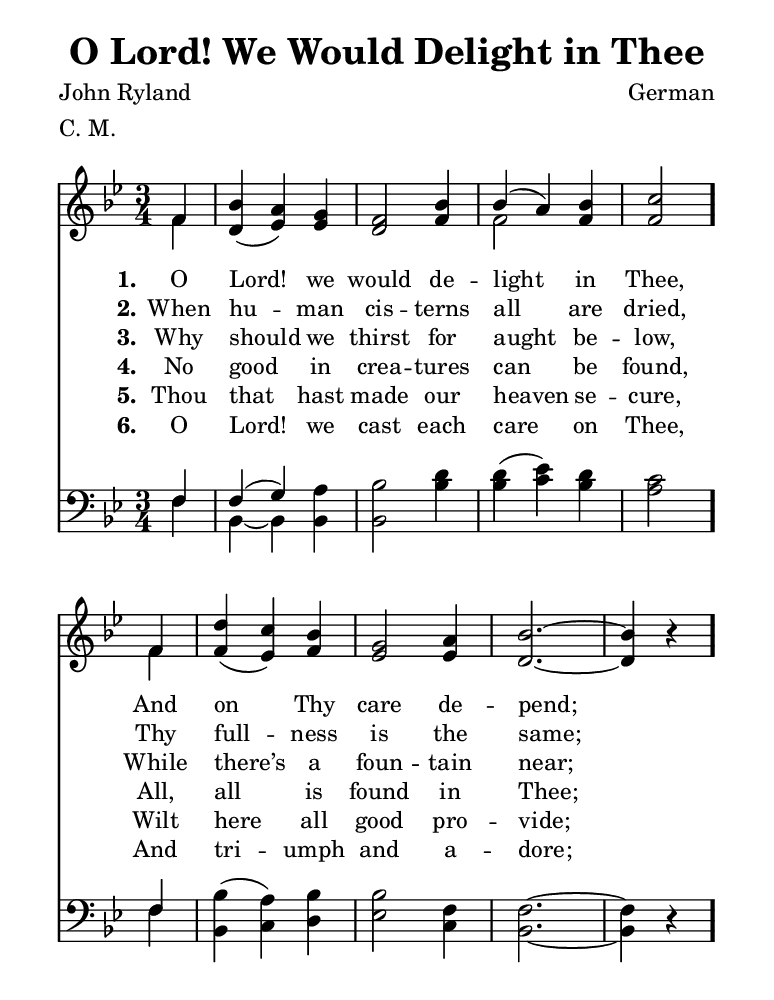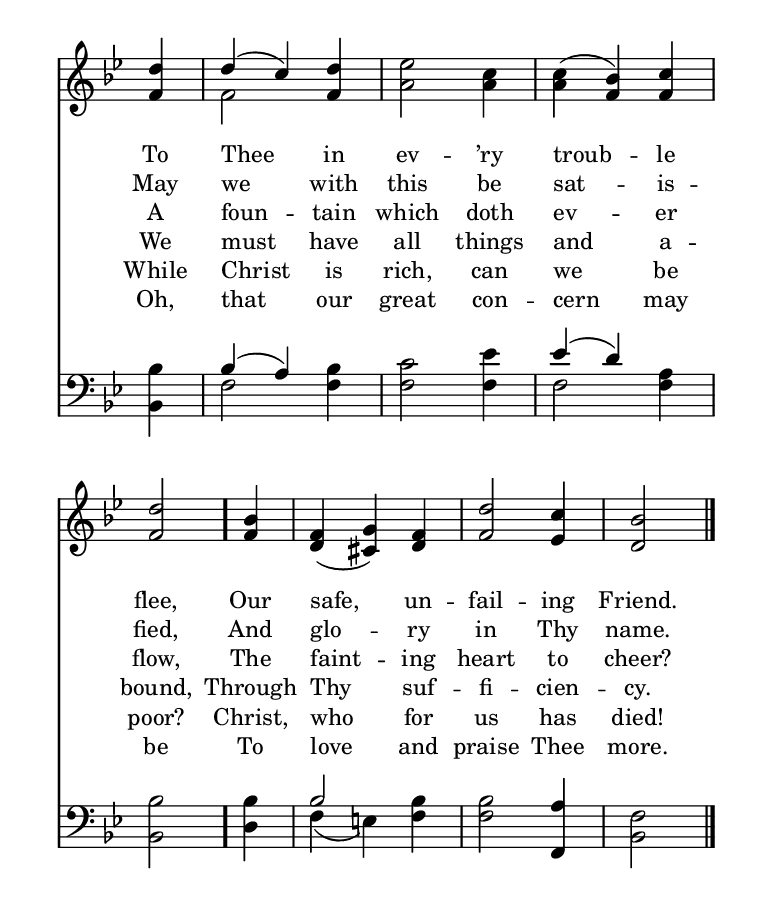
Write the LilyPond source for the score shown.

\include "common/global.ily"
\paper {
  \include "common/paper.ily"
  ragged-bottom = ##t
}

\header{
  hymnnumber = "250"
  title = "O Lord! We Would Delight in Thee"
  tunename = "Merton" % not found at hymnary.org
  meter = "C. M."
  poet = "John Ryland" % see https://hymnary.org/text/o_lord_i_would_delight_in_thee
  composer = "German"
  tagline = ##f
}

global = {
  \include "common/overrides.ily"
  \override Staff.TimeSignature.style = #'numbered
  \time 3/4
  \override Score.MetronomeMark.transparent = ##t % hide all fermata changes too
  \tempo 4=90
  \key bes \major
  \partial 4
  \autoBeamOff
}

notesSoprano = {
\global
\relative c' {

  f4 | bes( a) g | f2 bes4 | bes( a) bes | c2
  f,4 | d'( c) bes | g2 a4 | bes2. ~ | bes4 r4
  d4 | d( c) d | ees2 c4 | c( bes) c | d2
  bes4 | f( g) f | d'2 c4 | bes2

  \bar "|."

}
}

notesAlto = {
\global
\relative e' {

  f4 | d( ees) ees | d2 f4 | f2 f4 | f2
  f4 | f( ees) f | ees2 ees4 | d2. ~ | d4 r4
  f4 | f2 f4 | a2 a4 | a( f) f | f2
  f4 | d( cis) d | f2 ees4 | d2

}
}

notesTenor = {
\global
\relative a {

  f4 | f( g) a | bes2 d4 | d( ees) d | c2
  f,4 | bes( a) bes | bes2 f4 | f2. ~ | f4 r4
  bes4 | bes( a) bes | c2 ees4 | ees( d) a | bes2
  bes4 | bes2 bes4 | bes2 a4 | f2

}
}

notesBass = {
\global
\relative f {

  f4 | bes, ~ bes bes | bes2 bes'4 | bes( c) bes | a2
  f4 | bes,( c) d | ees2 c4 | bes2. ~ | bes4 r4
  bes4 | f'2 f4 | f2 f4 | f2 f4 | bes,2
  d4 | f( e) f | f2 f,4 | bes2

}
}

wordsA = \lyricmode {
\set stanza = "1."

O Lord! we would de -- light in Thee, \bar "."
And on Thy care de -- pend; \bar "."
To Thee in ev -- ’ry troub -- le flee, \bar "."
Our safe, un -- fail -- ing Friend. \bar "."

}

wordsB = \lyricmode {
\set stanza = "2."

When hu -- man cis -- terns all are dried,
Thy full -- ness is the same;
May we with this be sat -- is -- fied,
And glo -- ry in Thy name.

}

wordsC = \lyricmode {
\set stanza = "3."

Why should we thirst for aught be -- low,
While there’s a foun -- tain near;
A foun -- tain which doth ev -- er flow,
The faint -- ing heart to cheer?

}

wordsD = \lyricmode {
\set stanza = "4."

No good in crea -- tures can be found,
All, all is found in Thee;
We must have all things and a -- bound,
Through Thy suf -- fi -- cien -- cy.

}

wordsE = \lyricmode {
\set stanza = "5."

Thou that hast made our heaven se -- cure,
Wilt here all good pro -- vide;
While Christ is rich, can we be poor?
Christ, who for us has died!

}

wordsF = \lyricmode {
\set stanza = "6."

O Lord! we cast each care on Thee,
And tri -- umph and a -- dore;
Oh, that our great con -- cern may be
To love and praise Thee more.

}

\score {
  \context ChoirStaff <<
    \context Staff = upper <<
      \set Staff.autoBeaming = ##f
      \set ChoirStaff.systemStartDelimiter = #'SystemStartBar
      \set ChoirStaff.printPartCombineTexts = ##f
      \partcombine #'(2 . 11) \notesSoprano \notesAlto
      \context NullVoice = sopranos { \voiceOne << \notesSoprano >> }
      \context Lyrics = one   \lyricsto sopranos \wordsA
      \context Lyrics = two   \lyricsto sopranos \wordsB
      \context Lyrics = three \lyricsto sopranos \wordsC
      \context Lyrics = four  \lyricsto sopranos \wordsD
      \context Lyrics = five  \lyricsto sopranos \wordsE
      \context Lyrics = six   \lyricsto sopranos \wordsF
    >>
    \context Staff = men <<
      \set Staff.autoBeaming = ##f
      \clef bass
      \set ChoirStaff.printPartCombineTexts = ##f
      \partcombine #'(2 . 11) \notesTenor \notesBass
    >>
  >>
  \layout {
    \include "common/layout.ily"
  }
  #(cond ((ly:get-option 'eog-midi-permitted) #{ \midi{
    \include "common/midi.ily"
  } #}))
}

\version "2.19.49"  % necessary for upgrading to future LilyPond versions.

% vi:set et ts=2 sw=2 ai nocindent syntax=lilypond:
